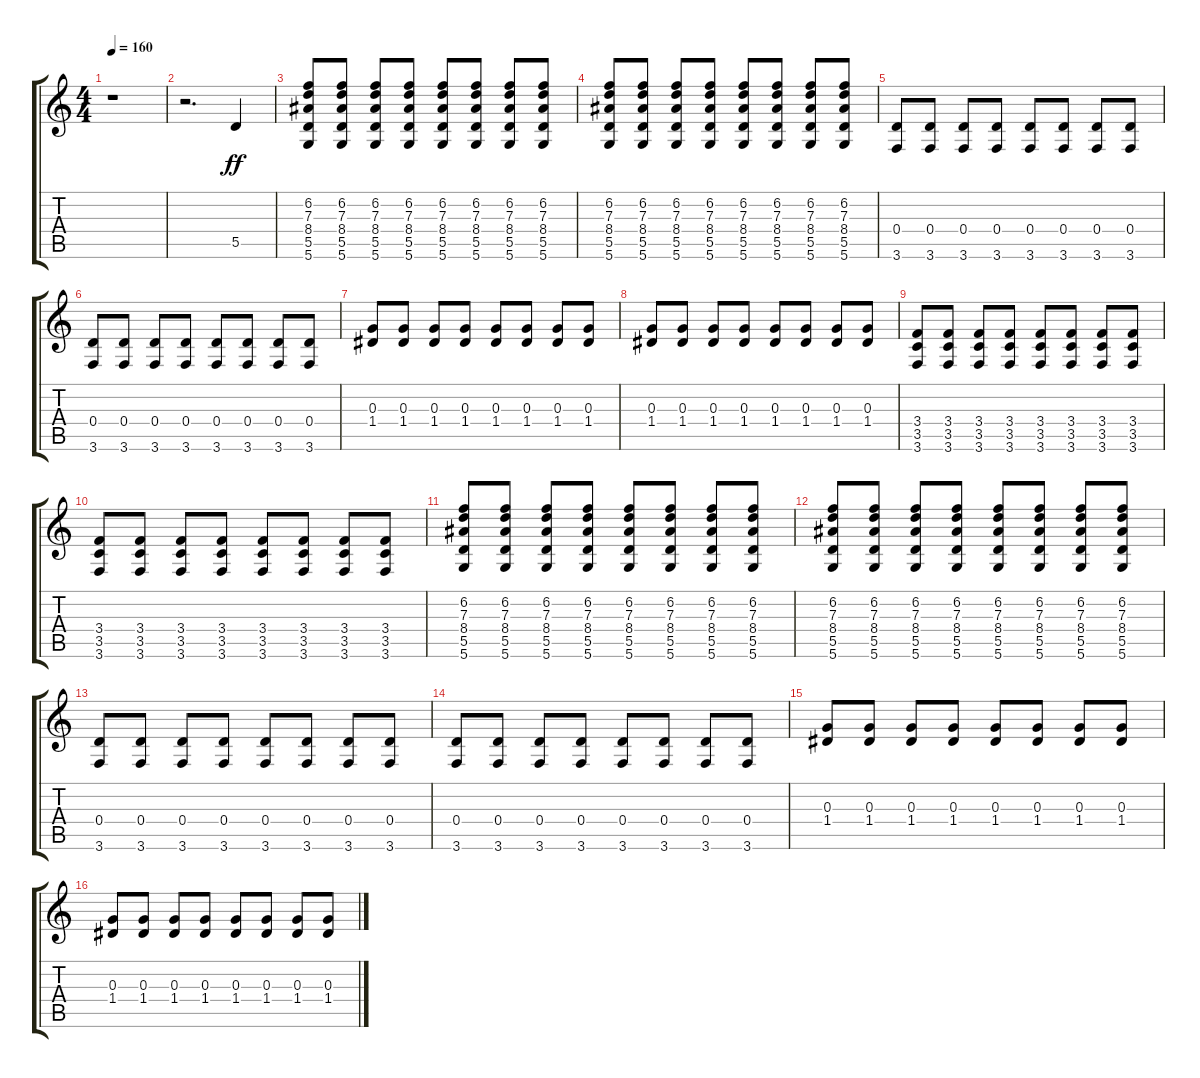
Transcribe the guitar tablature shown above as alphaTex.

\track "" {instrument distortionguitar}
\staff {score tabs}
\tuning (E4 B3 G3 D3 A2 D2) {hide}
\ts (4 4)
\tempo 160
\clef g2
\ks c
r.1{dy ff instrument distortionguitar} |
r.2{d} 5.5.4 |
(6.2 7.3 8.4 5.5 5.6).8 (6.2 7.3 8.4 5.5 5.6).8 (6.2 7.3 8.4 5.5 5.6).8 (6.2 7.3 8.4 5.5 5.6).8 (6.2 7.3 8.4 5.5 5.6).8 (6.2 7.3 8.4 5.5 5.6).8 (6.2 7.3 8.4 5.5 5.6).8 (6.2 7.3 8.4 5.5 5.6).8 |
(6.2 7.3 8.4 5.5 5.6).8 (6.2 7.3 8.4 5.5 5.6).8 (6.2 7.3 8.4 5.5 5.6).8 (6.2 7.3 8.4 5.5 5.6).8 (6.2 7.3 8.4 5.5 5.6).8 (6.2 7.3 8.4 5.5 5.6).8 (6.2 7.3 8.4 5.5 5.6).8 (6.2 7.3 8.4 5.5 5.6).8 |
(0.4 3.6).8 (0.4 3.6).8 (0.4 3.6).8 (0.4 3.6).8 (0.4 3.6).8 (0.4 3.6).8 (0.4 3.6).8 (0.4 3.6).8 |
(0.4 3.6).8 (0.4 3.6).8 (0.4 3.6).8 (0.4 3.6).8 (0.4 3.6).8 (0.4 3.6).8 (0.4 3.6).8 (0.4 3.6).8 |
(0.3 1.4).8 (0.3 1.4).8 (0.3 1.4).8 (0.3 1.4).8 (0.3 1.4).8 (0.3 1.4).8 (0.3 1.4).8 (0.3 1.4).8 |
(0.3 1.4).8 (0.3 1.4).8 (0.3 1.4).8 (0.3 1.4).8 (0.3 1.4).8 (0.3 1.4).8 (0.3 1.4).8 (0.3 1.4).8 |
(3.4 3.5 3.6).8 (3.4 3.5 3.6).8 (3.4 3.5 3.6).8 (3.4 3.5 3.6).8 (3.4 3.5 3.6).8 (3.4 3.5 3.6).8 (3.4 3.5 3.6).8 (3.4 3.5 3.6).8 |
(3.4 3.5 3.6).8 (3.4 3.5 3.6).8 (3.4 3.5 3.6).8 (3.4 3.5 3.6).8 (3.4 3.5 3.6).8 (3.4 3.5 3.6).8 (3.4 3.5 3.6).8 (3.4 3.5 3.6).8 |
(6.2 7.3 8.4 5.5 5.6).8 (6.2 7.3 8.4 5.5 5.6).8 (6.2 7.3 8.4 5.5 5.6).8 (6.2 7.3 8.4 5.5 5.6).8 (6.2 7.3 8.4 5.5 5.6).8 (6.2 7.3 8.4 5.5 5.6).8 (6.2 7.3 8.4 5.5 5.6).8 (6.2 7.3 8.4 5.5 5.6).8 |
(6.2 7.3 8.4 5.5 5.6).8 (6.2 7.3 8.4 5.5 5.6).8 (6.2 7.3 8.4 5.5 5.6).8 (6.2 7.3 8.4 5.5 5.6).8 (6.2 7.3 8.4 5.5 5.6).8 (6.2 7.3 8.4 5.5 5.6).8 (6.2 7.3 8.4 5.5 5.6).8 (6.2 7.3 8.4 5.5 5.6).8 |
(0.4 3.6).8 (0.4 3.6).8 (0.4 3.6).8 (0.4 3.6).8 (0.4 3.6).8 (0.4 3.6).8 (0.4 3.6).8 (0.4 3.6).8 |
(0.4 3.6).8 (0.4 3.6).8 (0.4 3.6).8 (0.4 3.6).8 (0.4 3.6).8 (0.4 3.6).8 (0.4 3.6).8 (0.4 3.6).8 |
(0.3 1.4).8 (0.3 1.4).8 (0.3 1.4).8 (0.3 1.4).8 (0.3 1.4).8 (0.3 1.4).8 (0.3 1.4).8 (0.3 1.4).8 |
(0.3 1.4).8 (0.3 1.4).8 (0.3 1.4).8 (0.3 1.4).8 (0.3 1.4).8 (0.3 1.4).8 (0.3 1.4).8 (0.3 1.4).8
